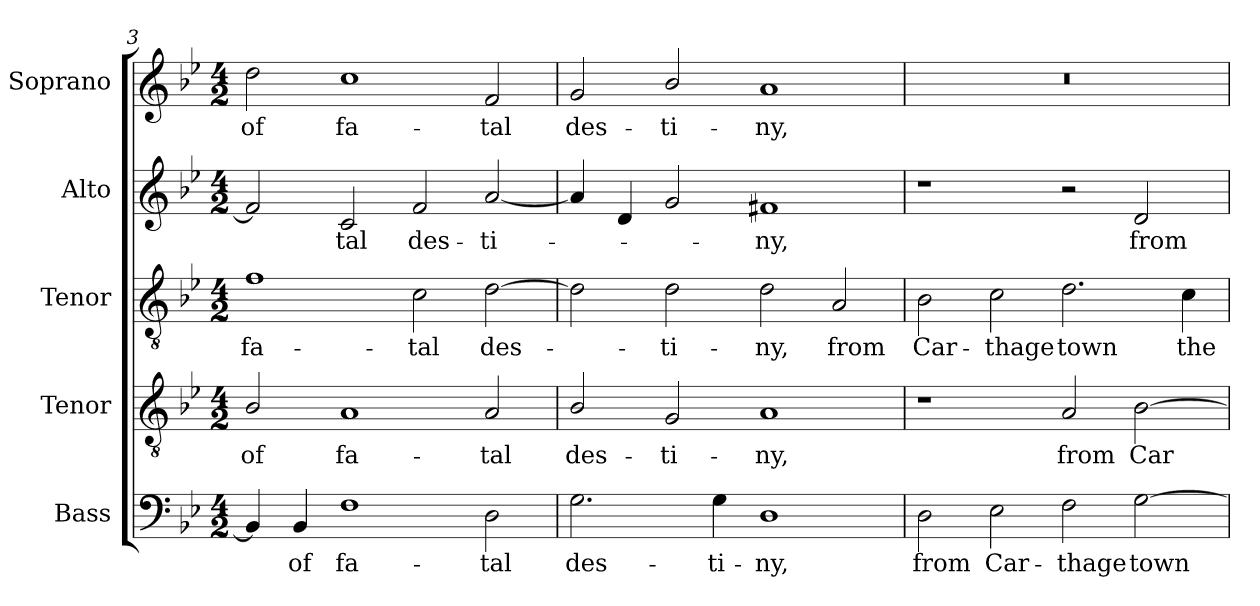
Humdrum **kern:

**kern	**text	**kern	**text	**kern	**text	**kern	**text	**kern	**text
*part5	*part5	*part4	*part4	*part3	*part3	*part2	*part2	*part1	*part1
*staff5	*staff5	*staff4	*staff4	*staff3	*staff3	*staff2	*staff2	*staff1	*staff1
*I"Bass	*	*I"Tenor	*	*I"Tenor	*	*I"Alto	*	*I"Soprano	*
*I'B.	*	*I'T.	*	*I'T.	*	*I'A.	*	*I'S.	*
*clefF4	*	*clefGv2	*	*clefGv2	*	*clefG2	*	*clefG2	*
*	*	*ITrd7c12	*	*ITrd7c12	*	*	*	*	*
*k[b-e-]	*	*k[b-e-]	*	*k[b-e-]	*	*k[b-e-]	*	*k[b-e-]	*
*B-:	*	*B-:	*	*B-:	*	*B-:	*	*B-:	*
*M4/2	*	*M4/2	*	*M4/2	*	*M4/2	*	*M4/2	*
=3	=3	=3	=3	=3	=3	=3	=3	=3	=3
!	!	!	!LO:LY:b:color=#000000	!	!	!	!	!	!
!	!	!	!	!	!LO:LY:b:color=#000000	!	!	!	!
!	!	!	!	!	!	!	!	!	!LO:LY:b:color=#000000
4BB-i/]	.	2BB-i/	of	1Fi	fa-	2fi/]	.	2ddi\	of
!	!LO:LY:b:color=#000000	!	!	!	!	!	!	!	!
4BB-i/	of	.	.	.	.	.	.	.	.
!	!LO:LY:b:color=#000000	!	!	!	!	!	!	!	!
!	!	!	!LO:LY:b:color=#000000	!	!	!	!	!	!
!	!	!	!	!	!	!	!LO:LY:b:color=#000000	!	!
!	!	!	!	!	!	!	!	!	!LO:LY:b:color=#000000
1Fi	fa-	1AAi	fa-	.	.	2ci/	-tal	1cci	fa-
!	!	!	!	!	!LO:LY:b:color=#000000	!	!	!	!
!	!	!	!	!	!	!	!LO:LY:b:color=#000000	!	!
.	.	.	.	2Ci\	-tal	2fi/	des-	.	.
!	!LO:LY:b:color=#000000	!	!	!	!	!	!	!	!
!	!	!	!LO:LY:b:color=#000000	!	!	!	!	!	!
!	!	!	!	!	!LO:LY:b:color=#000000	!	!	!	!
!	!	!	!	!	!	!	!LO:LY:b:color=#000000	!	!
!	!	!	!	!	!	!	!	!	!LO:LY:b:color=#000000
2Di\	-tal	2AAi/	-tal	[2Di\	des-	[2ai/	-ti-	2fi/	-tal
=4	=4	=4	=4	=4	=4	=4	=4	=4	=4
!	!LO:LY:b:color=#000000	!	!	!	!	!	!	!	!
!	!	!	!LO:LY:b:color=#000000	!	!	!	!	!	!
!	!	!	!	!	!	!	!	!	!LO:LY:b:color=#000000
2.Gi\	des-	2BB-i/	des-	2Di\]	.	4ai/]	.	2gi/	des-
.	.	.	.	.	.	4di/	.	.	.
!	!	!	!LO:LY:b:color=#000000	!	!	!	!	!	!
!	!	!	!	!	!LO:LY:b:color=#000000	!	!	!	!
!	!	!	!	!	!	!	!	!	!LO:LY:b:color=#000000
.	.	2GGi/	-ti-	2Di\	-ti-	2gi/	.	2b-i/	-ti-
!	!LO:LY:b:color=#000000	!	!	!	!	!	!	!	!
4Gi\	-ti-	.	.	.	.	.	.	.	.
!	!LO:LY:b:color=#000000	!	!	!	!	!	!	!	!
!	!	!	!LO:LY:b:color=#000000	!	!	!	!	!	!
!	!	!	!	!	!LO:LY:b:color=#000000	!	!	!	!
!	!	!	!	!	!	!	!LO:LY:b:color=#000000	!	!
!	!	!	!	!	!	!	!	!	!LO:LY:b:color=#000000
1Di	-ny,	1AAi	-ny,	2Di\	-ny,	1f#Xi	-ny,	1ai	-ny,
!	!	!	!	!	!LO:LY:b:color=#000000	!	!	!	!
.	.	.	.	2AAi/	from	.	.	.	.
!!LO:LB:g=z
=5	=5	=5	=5	=5	=5	=5	=5	=5	=5
!	!LO:LY:b:color=#000000	!	!	!	!	!	!	!	!
!	!	!	!	!	!LO:LY:b:color=#000000	!	!	!LO:N:vis=1	!
2Di\	from	1r	.	2BB-i\	Car-	1r	.	0r	.
!	!LO:LY:b:color=#000000	!	!	!	!	!	!	!	!
!	!	!	!	!	!LO:LY:b:color=#000000	!	!	!	!
2E-i\	Car-	.	.	2Ci\	-thage	.	.	.	.
!	!LO:LY:b:color=#000000	!	!	!	!	!	!	!	!
!	!	!	!LO:LY:b:color=#000000	!	!	!	!	!	!
!	!	!	!	!	!LO:LY:b:color=#000000	!	!	!	!
2Fi\	-thage	2AAi/	from	2.Di\	town	2r	.	.	.
!	!LO:LY:b:color=#000000	!	!	!	!	!	!	!	!
!	!	!	!LO:LY:b:color=#000000	!	!	!	!	!	!
!	!	!	!	!	!	!	!LO:LY:b:color=#000000	!	!
[2Gi\	town	[2BB-i\	Car-	.	.	2di/	from	.	.
!	!	!	!	!	!LO:LY:b:color=#000000	!	!	!	!
.	.	.	.	4Ci\	the	.	.	.	.
=	=	=	=	=	=	=	=	=	=
*-	*-	*-	*-	*-	*-	*-	*-	*-	*-
